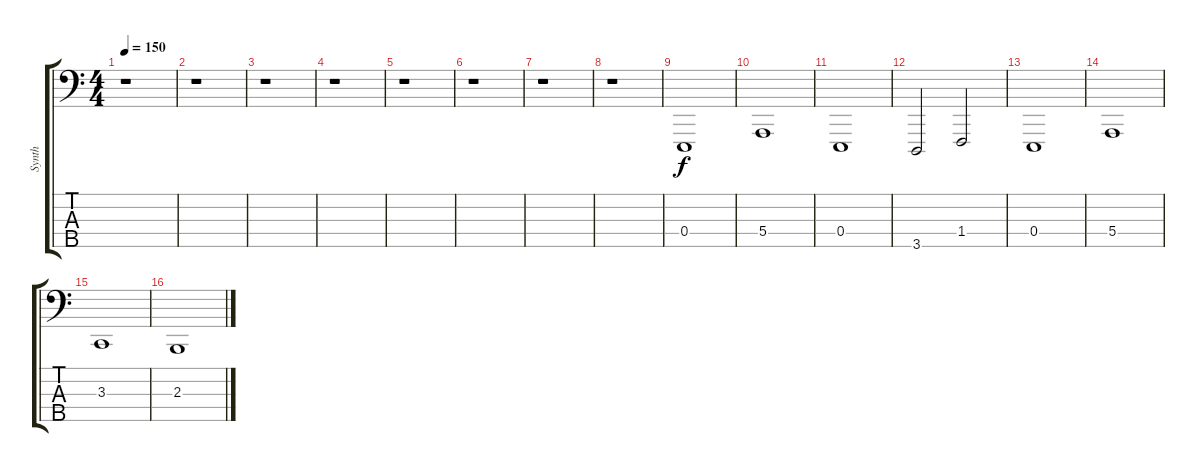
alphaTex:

\track ("Synth" "Synth") {instrument stringensemble1}
\staff {score tabs}
\tuning (G2 D2 A1 E1 B0) {hide}
\ts (4 4)
\tempo 150
\clef f4
\ks c
r.1{dy f} |
r.1 |
r.1 |
r.1 |
r.1 |
r.1 |
r.1 |
r.1 |
0.4.1{volume 16 instrument ocarina} |
5.4.1 |
0.4.1 |
3.5.2 1.4.2 |
0.4.1 |
5.4.1 |
3.3.1 |
2.3.1
